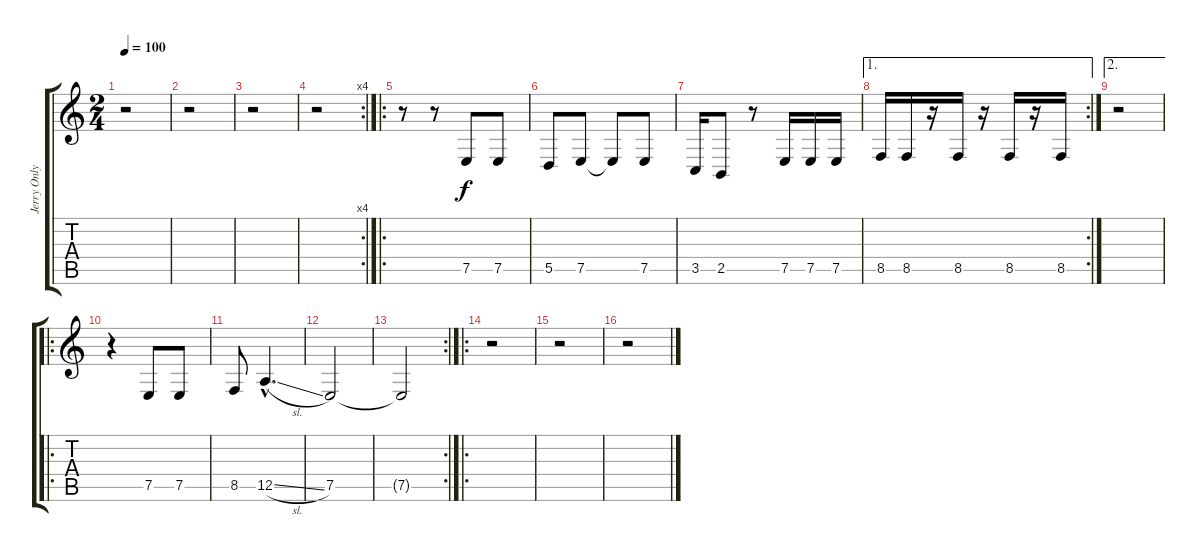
\track ("Jerry Only Vocals" "Jerry Only") {instrument lead2sawtooth}
\staff {score tabs}
\tuning (E4 B3 G3 D3 A2 E2) {hide}
\ts (2 4)
\tempo 100
\clef g2
\ks c
r.2{dy f} |
r.2 |
r.2 |
\rc 4
r.2 |
\ro
r.8 r.8 7.5.8 7.5.8 |
5.5.8 7.5.8 7.5{t}.8 7.5.8 |
3.5.16 2.5.8 r.8 7.5.16 7.5.16 7.5.16 |
\ae 1
\rc 2
8.5.16 8.5.16 r.16 8.5.16 r.16 8.5.16 r.16 8.5.16 |
\ae 2
r.2 |
\ro
r.4 7.5.8 7.5.8 |
8.5.8 12.5{sl hac}.4{d} |
7.5.2 |
\rc 2
7.5{t}.2 |
\ro
r.2 |
r.2 |
r.2
